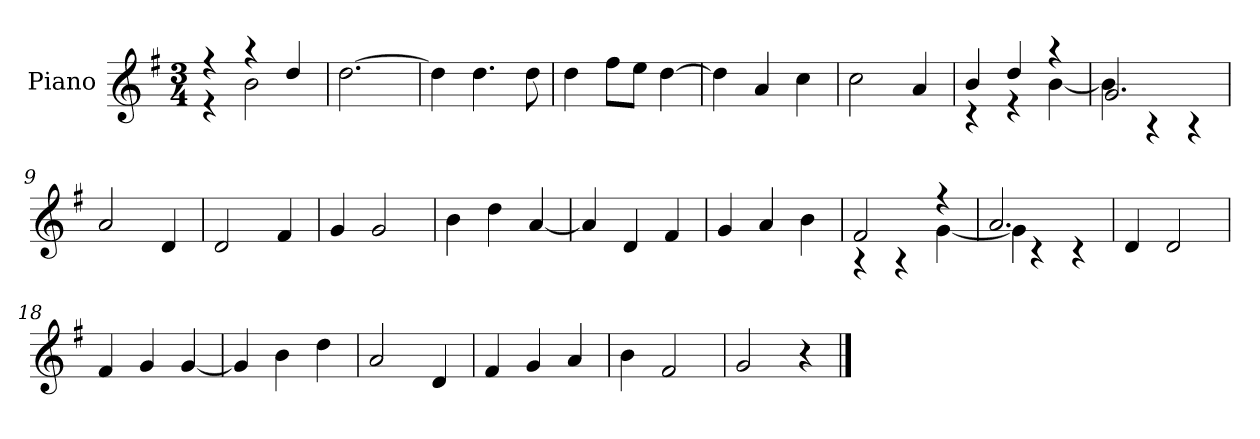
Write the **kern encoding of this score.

**kern
*part1
*staff1
*I"Piano
*I'P-no
*clefG2
*k[f#]
*M3/4
*MM177
=1
*^
4r	4r
4r	2b\
4dd/	.
*v	*v
=2
[2.dd\
=3
4dd\]
4.dd\
8dd\
=4
4dd\
8ff#\L
8ee\J
[4dd\
=5
4dd\]
4a/
4cc\
=6
2cc\
4a/
=7
*^
4b/	4r
4dd/	4r
4r	[4b\
=8	=8
2.g/	4b\]
.	4r
.	4r
*v	*v
=9
2a/
4d/
=10
2d/
4f#/
=11
4g/
2g/
!!LO:LB:g=z
=12
4b\
4dd\
[4a/
=13
4a/]
4d/
4f#/
=14
4g/
4a/
4b\
=15
*^
2f#/	4r
.	4r
4r	[4g\
=16	=16
2.a/	4g\]
.	4r
.	4r
*v	*v
=17
4d/
2d/
=18
4f#/
4g/
[4g/
=19
4g/]
4b\
4dd\
=20
2a/
4d/
=21
4f#/
4g/
4a/
=22
4b\
2f#/
=23
2g/
4r
==
*-
